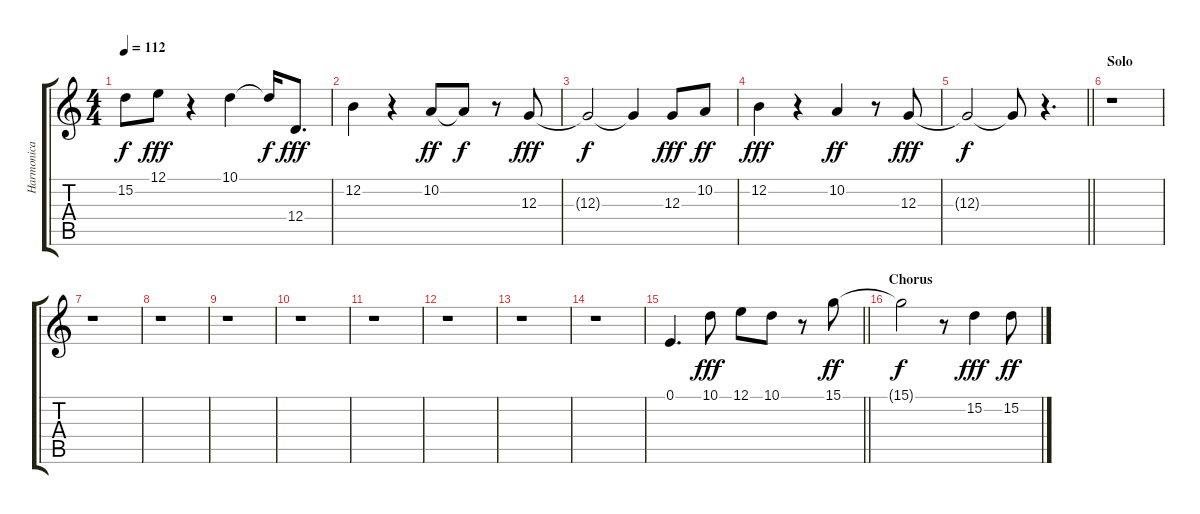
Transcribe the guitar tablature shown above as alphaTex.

\track ("Harmonica (Voice)" "Harmonica ") {instrument harmonica}
\staff {score tabs}
\tuning (E4 B3 G3 D3 A2 E2) {hide}
\ts (4 4)
\tempo 112
\clef g2
\ks c
15.2{t}.8{dy f} 12.1.8{dy fff} r.4 10.1.4 10.1{t}.16{dy f} 12.4.8{d dy fff} |
12.2.4 r.4 10.2.8{dy ff} 10.2{t}.8{dy f} r.8 12.3.8{dy fff} |
12.3{t}.2{dy f} 12.3{t}.4 12.3.8{dy fff} 10.2.8{dy ff} |
12.2.4{dy fff} r.4 10.2.4{dy ff} r.8 12.3.8{dy fff} |
\barLineRight lightlight
12.3{t}.2{dy f} 12.3{t}.8 r.4{d} |
\section ("" "Solo")
r.1 |
r.1 |
r.1 |
r.1 |
r.1 |
r.1 |
r.1 |
r.1 |
r.1 |
\barLineRight lightlight
0.1.4{d} 10.1.8{dy fff} 12.1.8 10.1.8 r.8 15.1.8{dy ff} |
\section ("" "Chorus")
15.1{t}.2{dy f} r.8 15.2.4{dy fff} 15.2.8{dy ff}
